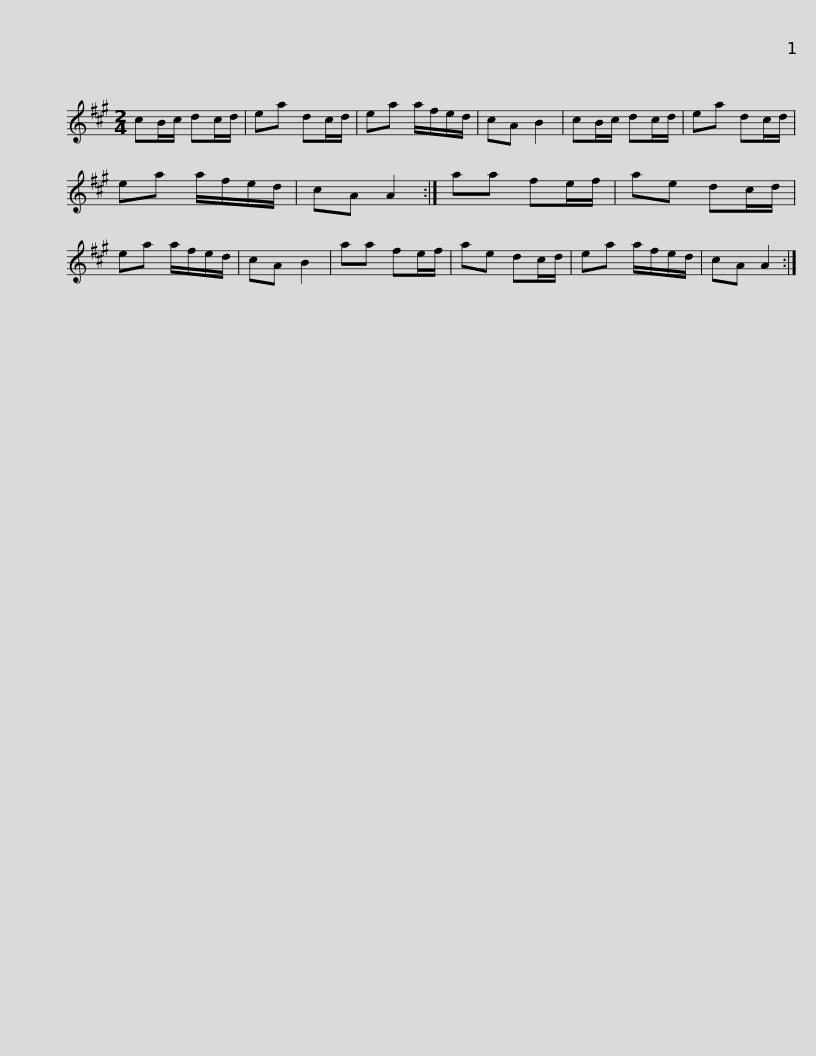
X:1
L:1/8
M:2/4
I:linebreak $
K:A
V:1 treble
V:1
 cB/c/ dc/d/ | ea dc/d/ | ea a/f/e/d/ | cA B2 | cB/c/ dc/d/ | %5
 ea dc/d/ | ea a/f/e/d/ | cA A2 :|$ aa fe/f/ | ae dc/d/ | %10
 ea a/f/e/d/ | cA B2 | aa fe/f/ | ae dc/d/ | ea a/f/e/d/ | %15
 cA A2 :| %16
